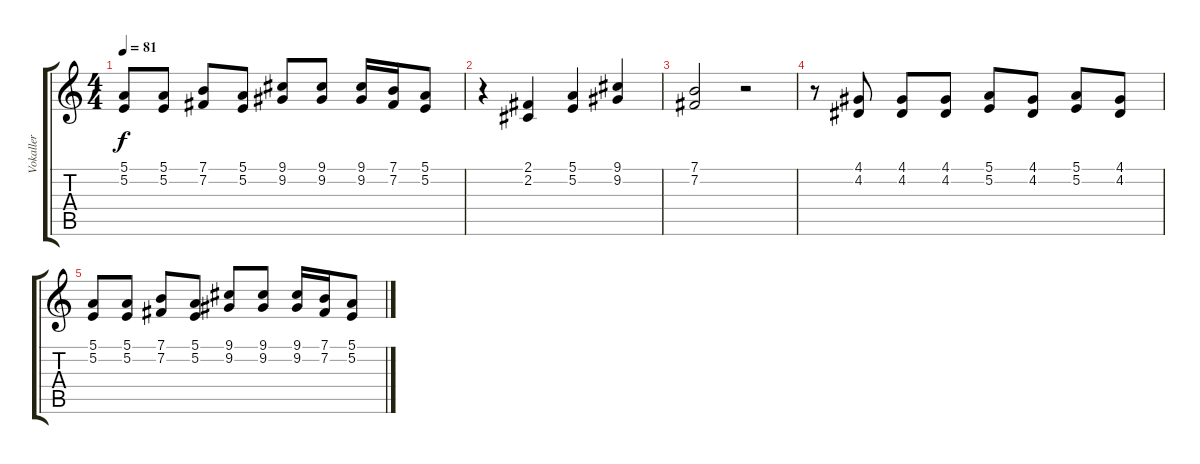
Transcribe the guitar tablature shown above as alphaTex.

\track ("Vokaller" "Vokaller") {instrument rockorgan}
\staff {score tabs}
\tuning (E4 B3 G3 D3 A2 E2) {hide}
\ts (4 4)
\tempo 81
\clef g2
\ks c
(5.1 5.2).8{dy f} (5.1 5.2).8 (7.1 7.2).8 (5.1 5.2).8 (9.1 9.2).8 (9.1 9.2).8 (9.1 9.2).16 (7.1 7.2).16 (5.1 5.2).8 |
r.4 (2.1 2.2).4 (5.1 5.2).4 (9.1 9.2).4 |
(7.1 7.2).2 r.2 |
r.8 (4.1 4.2).8 (4.1 4.2).8 (4.1 4.2).8 (5.1 5.2).8 (4.1 4.2).8 (5.1 5.2).8 (4.1 4.2).8 |
(5.1 5.2).8 (5.1 5.2).8 (7.1 7.2).8 (5.1 5.2).8 (9.1 9.2).8 (9.1 9.2).8 (9.1 9.2).16 (7.1 7.2).16 (5.1 5.2).8
